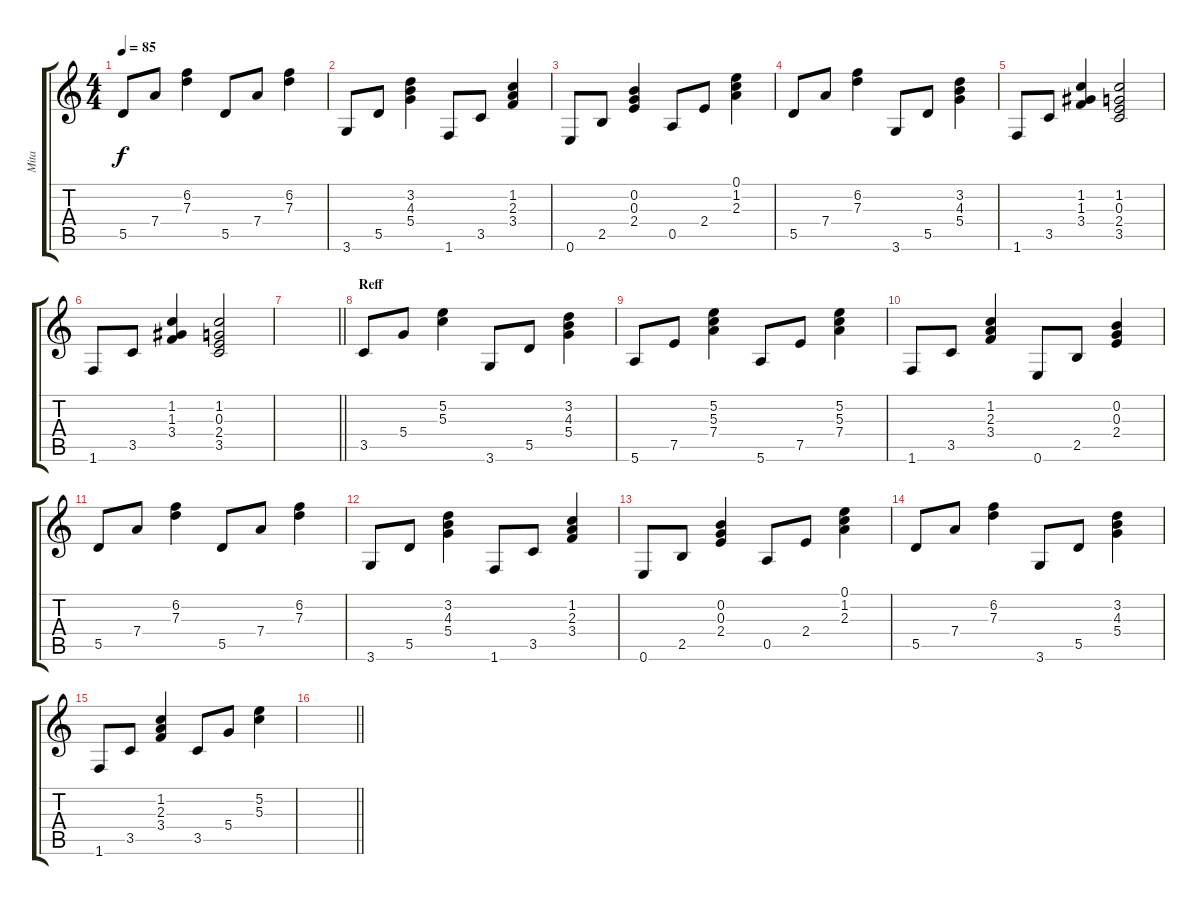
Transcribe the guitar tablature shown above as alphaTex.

\track ("Mita" "Mita") {instrument acousticguitarsteel}
\staff {score tabs}
\tuning (E4 B3 G3 D3 A2 E2) {hide}
\ts (4 4)
\tempo 85
\clef g2
\ks c
5.5.8{txt "" dy f} 7.4.8 (6.2 7.3).4 5.5.8 7.4.8 (6.2 7.3).4 |
3.6.8 5.5.8 (3.2 4.3 5.4).4 1.6.8 3.5.8 (1.2 2.3 3.4).4 |
0.6.8 2.5.8 (0.2 0.3 2.4).4 0.5.8 2.4.8 (0.1 1.2 2.3).4 |
5.5.8 7.4.8 (6.2 7.3).4 3.6.8 5.5.8 (3.2 4.3 5.4).4 |
1.6.8 3.5.8 (1.2 1.3 3.4).4 (1.2 0.3 2.4 3.5).2 |
1.6.8 3.5.8 (1.2 1.3 3.4).4 (1.2 0.3 2.4 3.5).2 |
\barLineRight lightlight
|
\section ("" "Reff")
3.5.8 5.4.8 (5.2 5.3).4 3.6.8 5.5.8 (3.2 4.3 5.4).4 |
5.6.8 7.5.8 (5.2 5.3 7.4).4 5.6.8 7.5.8 (5.2 5.3 7.4).4 |
1.6.8{txt ""} 3.5.8 (1.2 2.3 3.4).4 0.6.8 2.5.8 (0.2 0.3 2.4).4 |
5.5.8 7.4.8 (6.2 7.3).4 5.5.8 7.4.8 (6.2 7.3).4 |
3.6.8 5.5.8 (3.2 4.3 5.4).4 1.6.8 3.5.8 (1.2 2.3 3.4).4 |
0.6.8 2.5.8 (0.2 0.3 2.4).4 0.5.8 2.4.8 (0.1 1.2 2.3).4 |
5.5.8 7.4.8 (6.2 7.3).4 3.6.8 5.5.8 (3.2 4.3 5.4).4 |
1.6.8 3.5.8 (1.2 2.3 3.4).4 3.5.8 5.4.8 (5.2 5.3).4 |
\barLineRight lightlight
